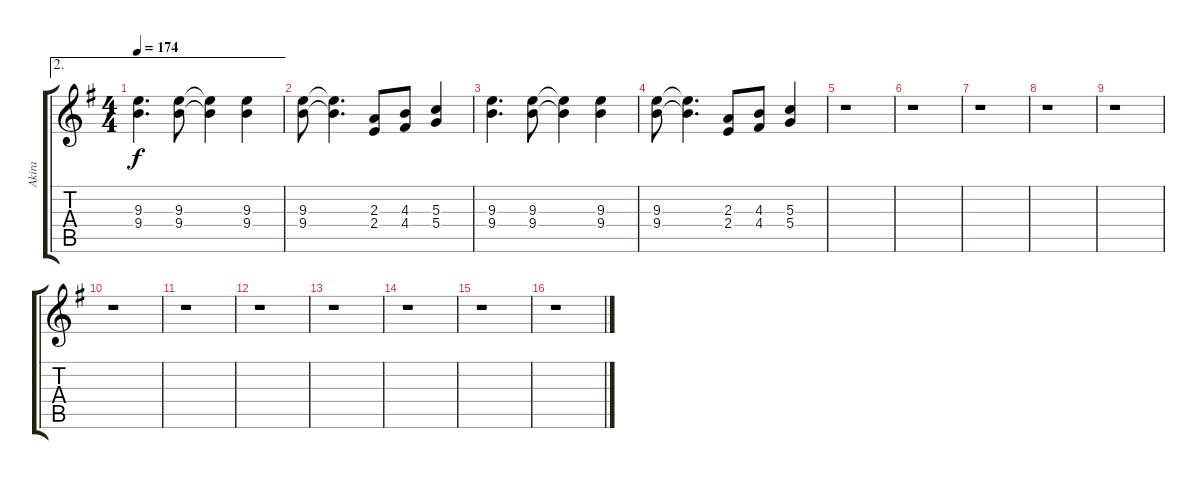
\track ("Akira" "Akira") {instrument distortionguitar}
\staff {score tabs}
\tuning (E4 B3 G3 D3 A2 E2) {hide}
\ae 2
\ts (4 4)
\tempo 174
\clef g2
\ks g
(9.3 9.4).4{d dy f} (9.3 9.4).8 (9.3{t} 9.4{t}).4 (9.3 9.4).4 |
(9.3 9.4).8 (9.3{t} 9.4{t}).4{d} (2.3 2.4).8 (4.3 4.4).8 (5.3 5.4).4 |
(9.3 9.4).4{d} (9.3 9.4).8 (9.3{t} 9.4{t}).4 (9.3 9.4).4 |
(9.3 9.4).8 (9.3{t} 9.4{t}).4{d} (2.3 2.4).8 (4.3 4.4).8 (5.3 5.4).4 |
r.1 |
r.1 |
r.1 |
r.1 |
r.1 |
r.1 |
r.1 |
r.1 |
r.1 |
r.1 |
r.1 |
r.1
